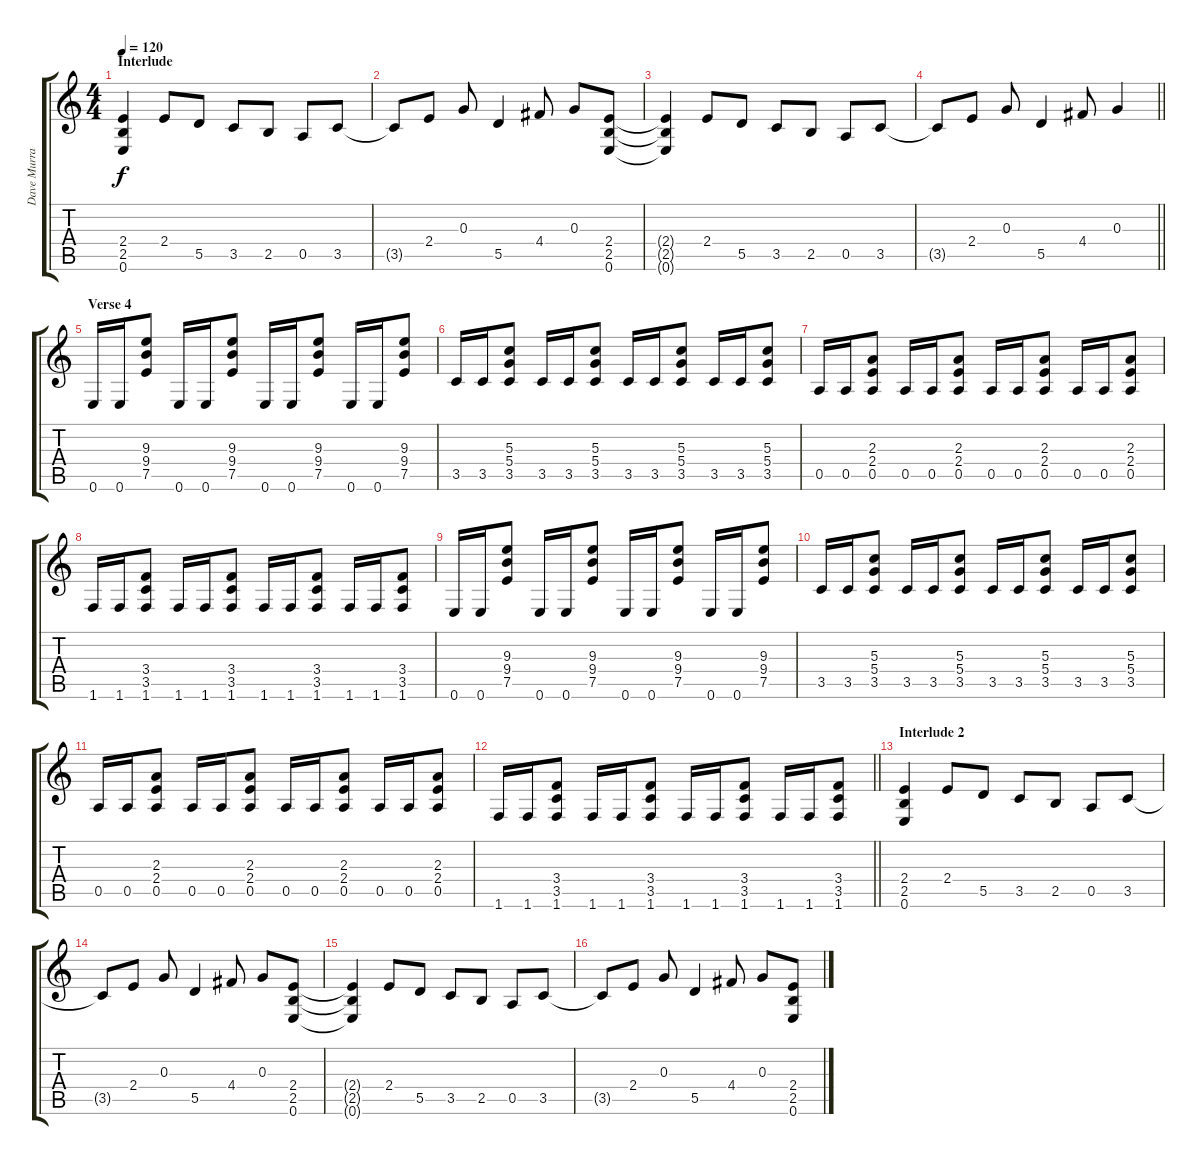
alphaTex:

\track ("Dave Murray" "Dave Murra") {instrument distortionguitar}
\staff {score tabs}
\tuning (E4 B3 G3 D3 A2 E2) {hide}
\ts (4 4)
\section ("" "Interlude")
\tempo 120
\clef g2
\ks c
(2.4 2.5 0.6).4{dy f} 2.4.8 5.5.8 3.5.8 2.5.8 0.5.8 3.5.8 |
3.5{t}.8 2.4.8 0.3.8 5.5.4 4.4.8 0.3.8 (2.4 2.5 0.6).8 |
(2.4{t} 2.5{t} 0.6{t}).4 2.4.8 5.5.8 3.5.8 2.5.8 0.5.8 3.5.8 |
\barLineRight lightlight
3.5{t}.8 2.4.8 0.3.8 5.5.4 4.4.8 0.3.4 |
\section ("" "Verse 4")
0.6.16 0.6.16 (9.3 9.4 7.5).8 0.6.16 0.6.16 (9.3 9.4 7.5).8 0.6.16 0.6.16 (9.3 9.4 7.5).8 0.6.16 0.6.16 (9.3 9.4 7.5).8 |
3.5.16 3.5.16 (5.3 5.4 3.5).8 3.5.16 3.5.16 (5.3 5.4 3.5).8 3.5.16 3.5.16 (5.3 5.4 3.5).8 3.5.16 3.5.16 (5.3 5.4 3.5).8 |
0.5.16 0.5.16 (2.3 2.4 0.5).8 0.5.16 0.5.16 (2.3 2.4 0.5).8 0.5.16 0.5.16 (2.3 2.4 0.5).8 0.5.16 0.5.16 (2.3 2.4 0.5).8 |
1.6.16 1.6.16 (3.4 3.5 1.6).8 1.6.16 1.6.16 (3.4 3.5 1.6).8 1.6.16 1.6.16 (3.4 3.5 1.6).8 1.6.16 1.6.16 (3.4 3.5 1.6).8 |
0.6.16 0.6.16 (9.3 9.4 7.5).8 0.6.16 0.6.16 (9.3 9.4 7.5).8 0.6.16 0.6.16 (9.3 9.4 7.5).8 0.6.16 0.6.16 (9.3 9.4 7.5).8 |
3.5.16 3.5.16 (5.3 5.4 3.5).8 3.5.16 3.5.16 (5.3 5.4 3.5).8 3.5.16 3.5.16 (5.3 5.4 3.5).8 3.5.16 3.5.16 (5.3 5.4 3.5).8 |
0.5.16 0.5.16 (2.3 2.4 0.5).8 0.5.16 0.5.16 (2.3 2.4 0.5).8 0.5.16 0.5.16 (2.3 2.4 0.5).8 0.5.16 0.5.16 (2.3 2.4 0.5).8 |
\barLineRight lightlight
1.6.16 1.6.16 (3.4 3.5 1.6).8 1.6.16 1.6.16 (3.4 3.5 1.6).8 1.6.16 1.6.16 (3.4 3.5 1.6).8 1.6.16 1.6.16 (3.4 3.5 1.6).8 |
\section ("" "Interlude 2")
(2.4 2.5 0.6).4 2.4.8 5.5.8 3.5.8 2.5.8 0.5.8 3.5.8 |
3.5{t}.8 2.4.8 0.3.8 5.5.4 4.4.8 0.3.8 (2.4 2.5 0.6).8 |
(2.4{t} 2.5{t} 0.6{t}).4 2.4.8 5.5.8 3.5.8 2.5.8 0.5.8 3.5.8 |
3.5{t}.8 2.4.8 0.3.8 5.5.4 4.4.8 0.3.8 (2.4 2.5 0.6).8
